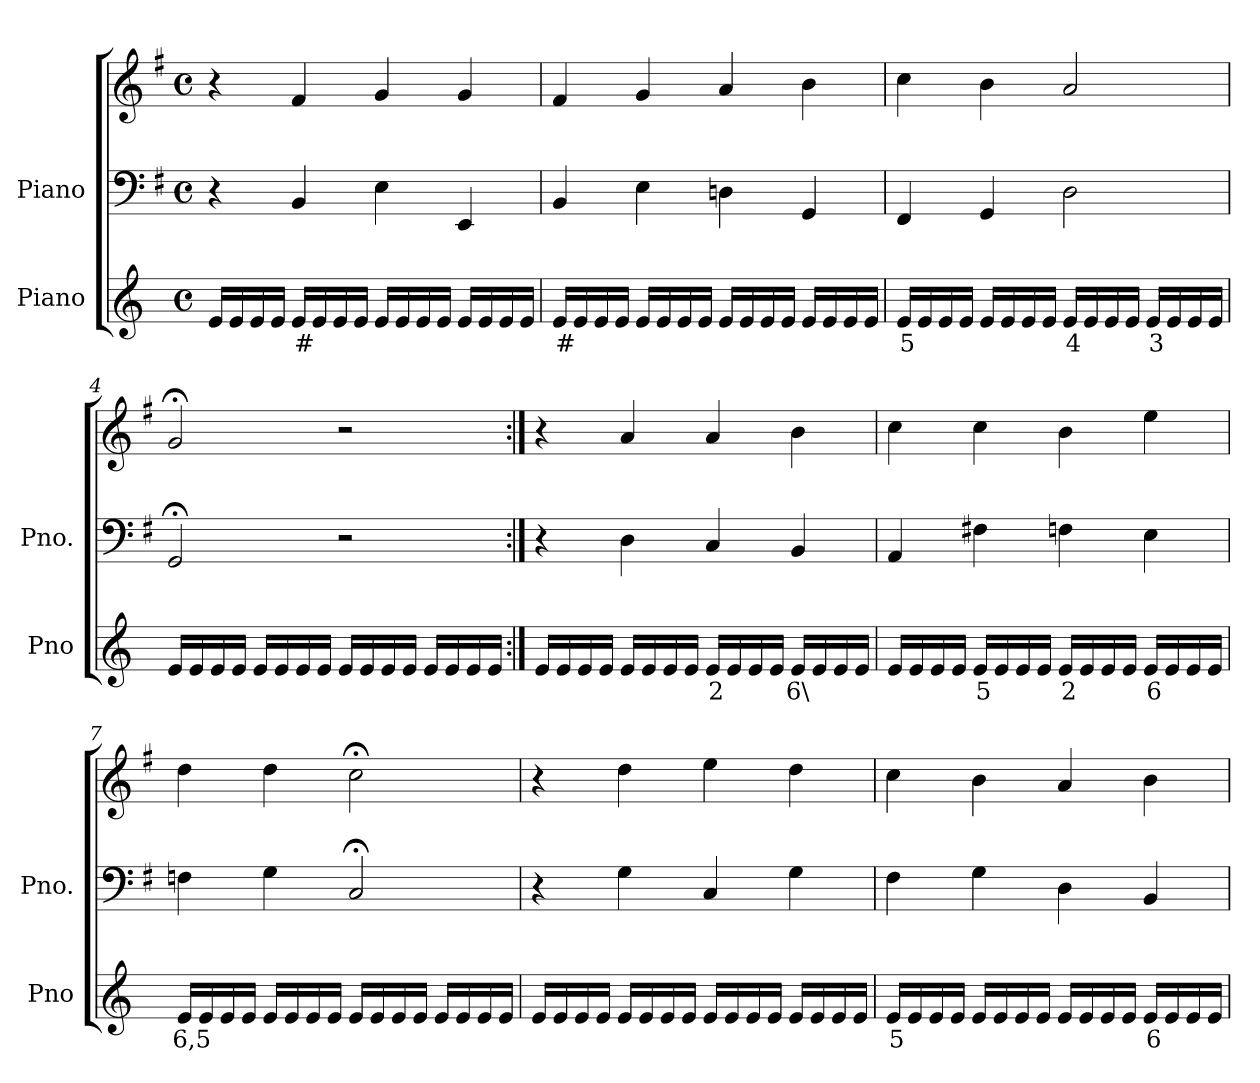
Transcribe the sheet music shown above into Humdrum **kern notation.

**kern	**text	**kern	**kern
*part2	*part2	*part1	*part1
*staff3	*staff3	*staff2	*staff1
*I"Piano	*	*I"Piano	*
*I'Pno	*	*I'Pno.	*
*clefG2	*	*clefF4	*clefG2
*k[]	*	*k[f#]	*k[f#]
*M4/4	*	*M4/4	*M4/4
*met(c)	*	*met(c)	*met(c)
=1	=1	=1	=1
16e/LL	.	4r	4r
16e/	.	.	.
16e/	.	.	.
16e/JJ	.	.	.
!	!LO:LY:b	!	!
16e/LL	#	4BB/	4f#/
16e/	.	.	.
16e/	.	.	.
16e/JJ	.	.	.
16e/LL	.	4E\	4g/
16e/	.	.	.
16e/	.	.	.
16e/JJ	.	.	.
16e/LL	.	4EE/	4g/
16e/	.	.	.
16e/	.	.	.
16e/JJ	.	.	.
=2	=2	=2	=2
!	!LO:LY:b	!	!
16e/LL	#	4BB/	4f#/
16e/	.	.	.
16e/	.	.	.
16e/JJ	.	.	.
16e/LL	.	4E\	4g/
16e/	.	.	.
16e/	.	.	.
16e/JJ	.	.	.
16e/LL	.	4Dn\	4a/
16e/	.	.	.
16e/	.	.	.
16e/JJ	.	.	.
16e/LL	.	4GG/	4b\
16e/	.	.	.
16e/	.	.	.
16e/JJ	.	.	.
=3	=3	=3	=3
!	!LO:LY:b	!	!
16e/LL	5	4FF#/	4cc\
16e/	.	.	.
16e/	.	.	.
16e/JJ	.	.	.
16e/LL	.	4GG/	4b\
16e/	.	.	.
16e/	.	.	.
16e/JJ	.	.	.
!	!LO:LY:b	!	!
16e/LL	4	2D\	2a/
16e/	.	.	.
16e/	.	.	.
16e/JJ	.	.	.
!	!LO:LY:b	!	!
16e/LL	3	.	.
16e/	.	.	.
16e/	.	.	.
16e/JJ	.	.	.
=4	=4	=4	=4
16e/LL	.	2GG;</	2g;</
16e/	.	.	.
16e/	.	.	.
16e/JJ	.	.	.
16e/LL	.	.	.
16e/	.	.	.
16e/	.	.	.
16e/JJ	.	.	.
16e/LL	.	2r	2r
16e/	.	.	.
16e/	.	.	.
16e/JJ	.	.	.
16e/LL	.	.	.
16e/	.	.	.
16e/	.	.	.
16e/JJ	.	.	.
=5:|!	=5:|!	=5:|!	=5:|!
16e/LL	.	4r	4r
16e/	.	.	.
16e/	.	.	.
16e/JJ	.	.	.
16e/LL	.	4D\	4a/
16e/	.	.	.
16e/	.	.	.
16e/JJ	.	.	.
!	!LO:LY:b	!	!
16e/LL	2	4C/	4a/
16e/	.	.	.
16e/	.	.	.
16e/JJ	.	.	.
!	!LO:LY:b	!	!
16e/LL	6\	4BB/	4b\
16e/	.	.	.
16e/	.	.	.
16e/JJ	.	.	.
=6	=6	=6	=6
16e/LL	.	4AA/	4cc\
16e/	.	.	.
16e/	.	.	.
16e/JJ	.	.	.
!	!LO:LY:b	!	!
16e/LL	5	4F#X\	4cc\
16e/	.	.	.
16e/	.	.	.
16e/JJ	.	.	.
!	!LO:LY:b	!	!
16e/LL	2	4Fn\	4b\
16e/	.	.	.
16e/	.	.	.
16e/JJ	.	.	.
!	!LO:LY:b	!	!
16e/LL	6	4E\	4ee\
16e/	.	.	.
16e/	.	.	.
16e/JJ	.	.	.
=7	=7	=7	=7
!	!LO:LY:b	!	!
16e/LL	6,5	4Fn\	4dd\
16e/	.	.	.
16e/	.	.	.
16e/JJ	.	.	.
16e/LL	.	4G\	4dd\
16e/	.	.	.
16e/	.	.	.
16e/JJ	.	.	.
16e/LL	.	2C;</	2cc;<\
16e/	.	.	.
16e/	.	.	.
16e/JJ	.	.	.
16e/LL	.	.	.
16e/	.	.	.
16e/	.	.	.
16e/JJ	.	.	.
=8	=8	=8	=8
16e/LL	.	4r	4r
16e/	.	.	.
16e/	.	.	.
16e/JJ	.	.	.
16e/LL	.	4G\	4dd\
16e/	.	.	.
16e/	.	.	.
16e/JJ	.	.	.
16e/LL	.	4C/	4ee\
16e/	.	.	.
16e/	.	.	.
16e/JJ	.	.	.
16e/LL	.	4G\	4dd\
16e/	.	.	.
16e/	.	.	.
16e/JJ	.	.	.
=9	=9	=9	=9
!	!LO:LY:b	!	!
16e/LL	5	4F#\	4cc\
16e/	.	.	.
16e/	.	.	.
16e/JJ	.	.	.
16e/LL	.	4G\	4b\
16e/	.	.	.
16e/	.	.	.
16e/JJ	.	.	.
16e/LL	.	4D\	4a/
16e/	.	.	.
16e/	.	.	.
16e/JJ	.	.	.
!	!LO:LY:b	!	!
16e/LL	6	4BB/	4b\
16e/	.	.	.
16e/	.	.	.
16e/JJ	.	.	.
=	=	=	=
*-	*-	*-	*-
